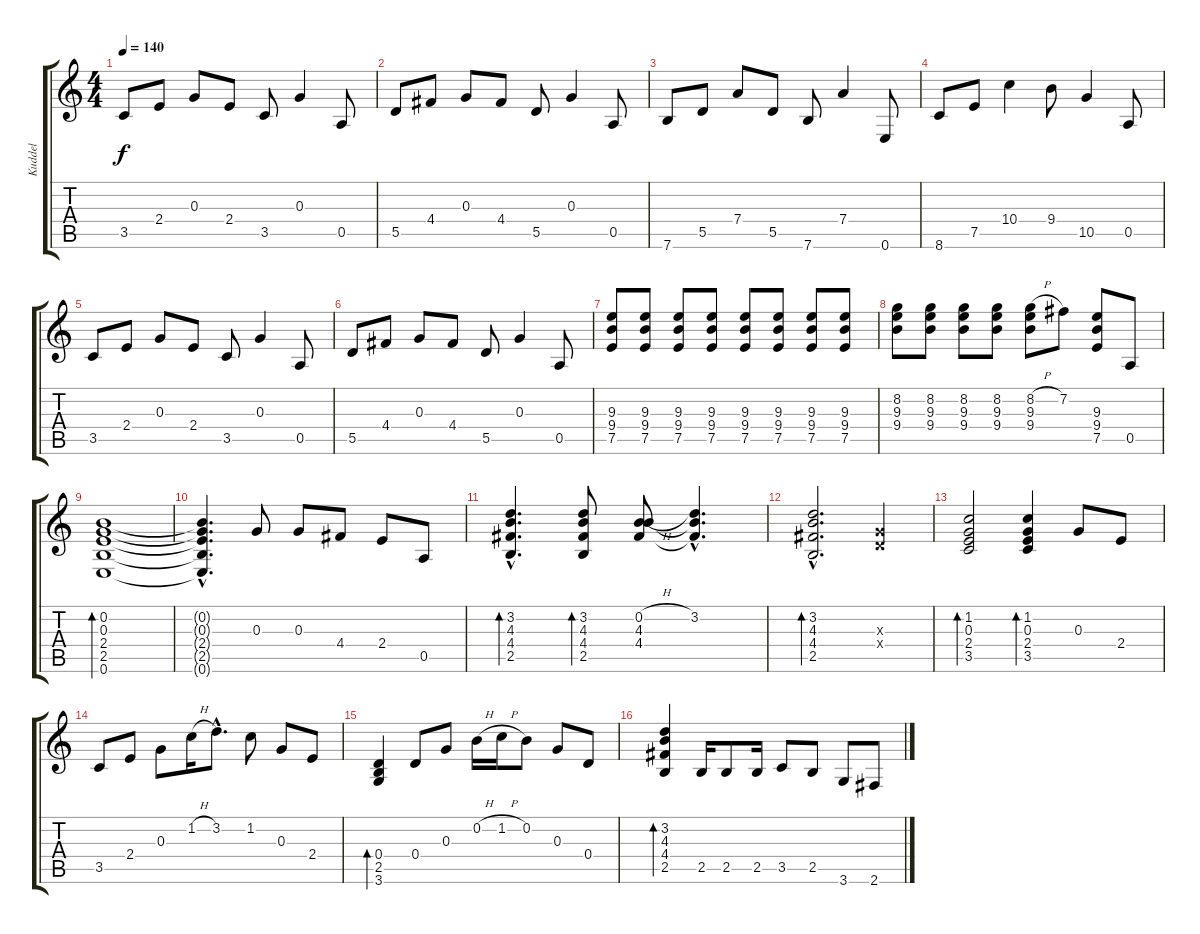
\track ("Kuddel" "Kuddel") {instrument electricguitarclean}
\staff {score tabs}
\tuning (E4 B3 G3 D3 A2 E2) {hide}
\ts (4 4)
\tempo 140
\clef g2
\ks c
3.5.8{dy f} 2.4.8 0.3.8 2.4.8 3.5.8 0.3.4 0.5.8 |
5.5.8 4.4.8 0.3.8 4.4.8 5.5.8 0.3.4 0.5.8 |
7.6.8 5.5.8 7.4.8 5.5.8 7.6.8 7.4.4 0.6.8 |
8.6.8 7.5.8 10.4.4 9.4.8 10.5.4 0.5.8 |
3.5.8 2.4.8 0.3.8 2.4.8 3.5.8 0.3.4 0.5.8 |
5.5.8 4.4.8 0.3.8 4.4.8 5.5.8 0.3.4 0.5.8 |
(9.3 9.4 7.5).8 (9.3 9.4 7.5).8 (9.3 9.4 7.5).8 (9.3 9.4 7.5).8 (9.3 9.4 7.5).8 (9.3 9.4 7.5).8 (9.3 9.4 7.5).8 (9.3 9.4 7.5).8 |
(8.2 9.3 9.4).8 (8.2 9.3 9.4).8 (8.2 9.3 9.4).8 (8.2 9.3 9.4).8 (8.2{h} 9.3 9.4).8 7.2.8 (9.3 9.4 7.5).8 0.5.8 |
(0.2 0.3 2.4 2.5 0.6).1{bd 120} |
(0.2{hac t} 0.3{hac t} 2.4{hac t} 2.5{hac t} 0.6{hac t}).4{d} 0.3.8 0.3.8 4.4.8 2.4.8 0.5.8 |
(3.2{hac} 4.3{hac} 4.4{hac} 2.5{hac}).4{d bd 120} (3.2 4.3 4.4 2.5).8{bd 120} (0.2{h} 4.3 4.4).8 (3.2{hac} 4.3{hac t} 4.4{hac t}).4{d} |
(3.2{hac} 4.3{hac} 4.4{hac} 2.5{hac}).2{d bd 120} (0.3{x} 0.4{x}).4 |
(1.2 0.3 2.4 3.5).2{bd 120} (1.2 0.3 2.4 3.5).4{bd 120} 0.3.8 2.4.8 |
3.5.8 2.4.8 0.3.8 1.2{h}.16 3.2{hac}.8{d} 1.2.8 0.3.8 2.4.8 |
(0.4 2.5 3.6).4{bd 120} 0.4.8 0.3.8 0.2{h}.16 1.2{h}.16 0.2.8 0.3.8 0.4.8 |
(3.2 4.3 4.4 2.5).4{bd 120} 2.5.16 2.5.8 2.5.16 3.5.8 2.5.8 3.6.8 2.6.8
